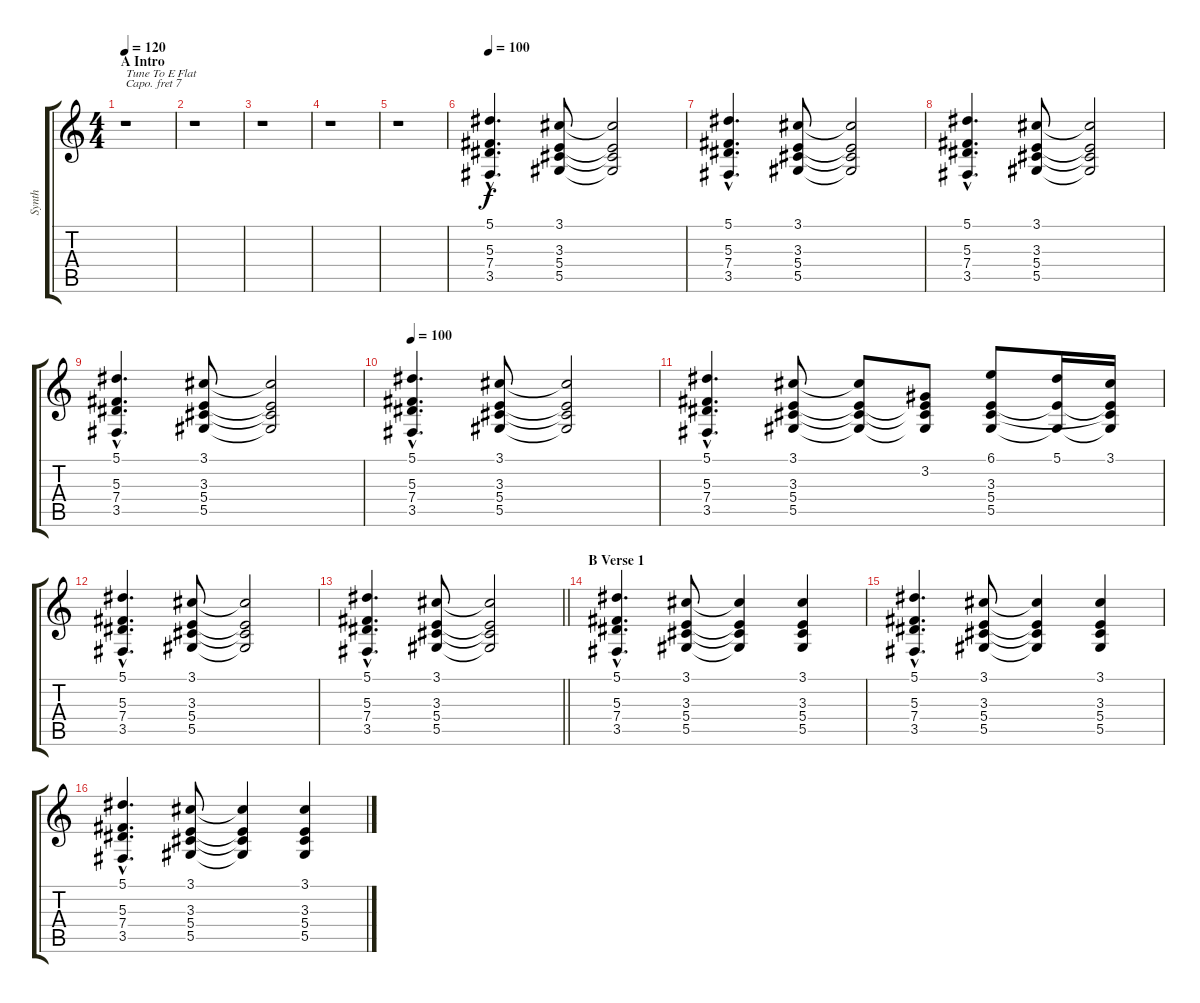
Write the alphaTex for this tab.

\track ("Synth" "Synth") {instrument acousticgrandpiano}
\staff {score tabs}
\capo 7
\tuning (Eb4 Bb3 Gb3 Db3 Ab2 Eb2) {hide}
\ts (4 4)
\section ("" "A Intro")
\tempo 120
\clef g2
\ks c
r.1{txt "Tune To E Flat" dy f instrument acousticgrandpiano} |
r.1 |
r.1 |
r.1 |
r.1 |
\tempo 100
(5.1{hac} 5.3{hac} 7.4{hac} 3.5{hac}).4{d instrument acousticgrandpiano} (3.1 3.3 5.4 5.5).8 (3.1{t} 3.3{t} 5.4{t} 5.5{t}).2 |
(5.1{hac} 5.3{hac} 7.4{hac} 3.5{hac}).4{d} (3.1 3.3 5.4 5.5).8 (3.1{t} 3.3{t} 5.4{t} 5.5{t}).2 |
(5.1{hac} 5.3{hac} 7.4{hac} 3.5{hac}).4{d} (3.1 3.3 5.4 5.5).8 (3.1{t} 3.3{t} 5.4{t} 5.5{t}).2 |
(5.1{hac} 5.3{hac} 7.4{hac} 3.5{hac}).4{d} (3.1 3.3 5.4 5.5).8 (3.1{t} 3.3{t} 5.4{t} 5.5{t}).2 |
\tempo 100
(5.1{hac} 5.3{hac} 7.4{hac} 3.5{hac}).4{d instrument acousticgrandpiano} (3.1 3.3 5.4 5.5).8 (3.1{t} 3.3{t} 5.4{t} 5.5{t}).2 |
(5.1{hac} 5.3{hac} 7.4{hac} 3.5{hac}).4{d} (3.1 3.3 5.4 5.5).8 (3.1{t} 3.3{t} 5.4{t} 5.5{t}).8 (3.2 3.3{t} 5.4{t} 5.5{t}).8 (6.1 3.3 5.4 5.5).8 (5.1 3.3{t} 5.5{t}).16 (3.1 3.3{t} 5.4{t} 5.5{t}).16 |
(5.1{hac} 5.3{hac} 7.4{hac} 3.5{hac}).4{d} (3.1 3.3 5.4 5.5).8 (3.1{t} 3.3{t} 5.4{t} 5.5{t}).2 |
\barLineRight lightlight
(5.1{hac} 5.3{hac} 7.4{hac} 3.5{hac}).4{d} (3.1 3.3 5.4 5.5).8 (3.1{t} 3.3{t} 5.4{t} 5.5{t}).2 |
\section ("" "B Verse 1")
(5.1{hac} 5.3{hac} 7.4{hac} 3.5{hac}).4{d} (3.1 3.3 5.4 5.5).8 (3.1{t} 3.3{t} 5.4{t} 5.5{t}).4 (3.1 3.3 5.4 5.5).4 |
(5.1{hac} 5.3{hac} 7.4{hac} 3.5{hac}).4{d} (3.1 3.3 5.4 5.5).8 (3.1{t} 3.3{t} 5.4{t} 5.5{t}).4 (3.1 3.3 5.4 5.5).4 |
(5.1{hac} 5.3{hac} 7.4{hac} 3.5{hac}).4{d} (3.1 3.3 5.4 5.5).8 (3.1{t} 3.3{t} 5.4{t} 5.5{t}).4 (3.1 3.3 5.4 5.5).4
